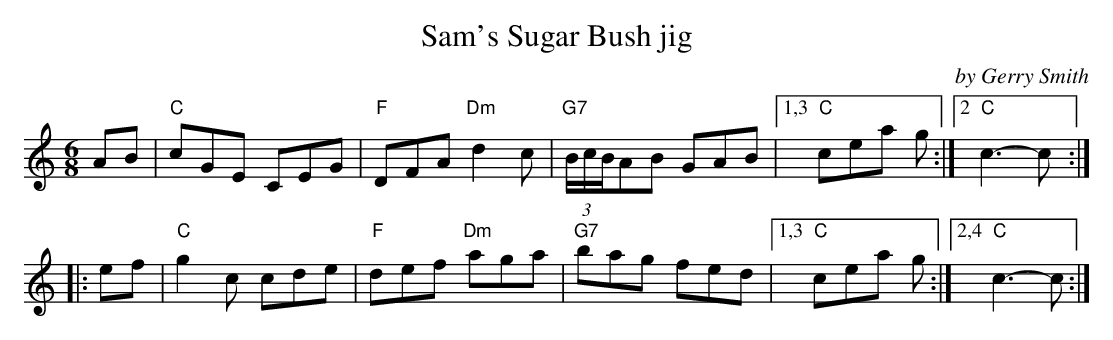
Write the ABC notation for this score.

X:1
T: Sam's Sugar Bush jig
C: by Gerry Smith
M: 6/8
L: 1/8
K: C
AB | "C"cGE CEG | "F"DFA "Dm"d2c | "G7"(3B/c/B/AB GAB |1,3 "C"cea g :|2 "C"c3- c :|
|: ef | "C"g2c cde | "F"def "Dm"aga | "G7"bag fed |1,3 "C"cea g :|2,4 "C"c3- c :|
